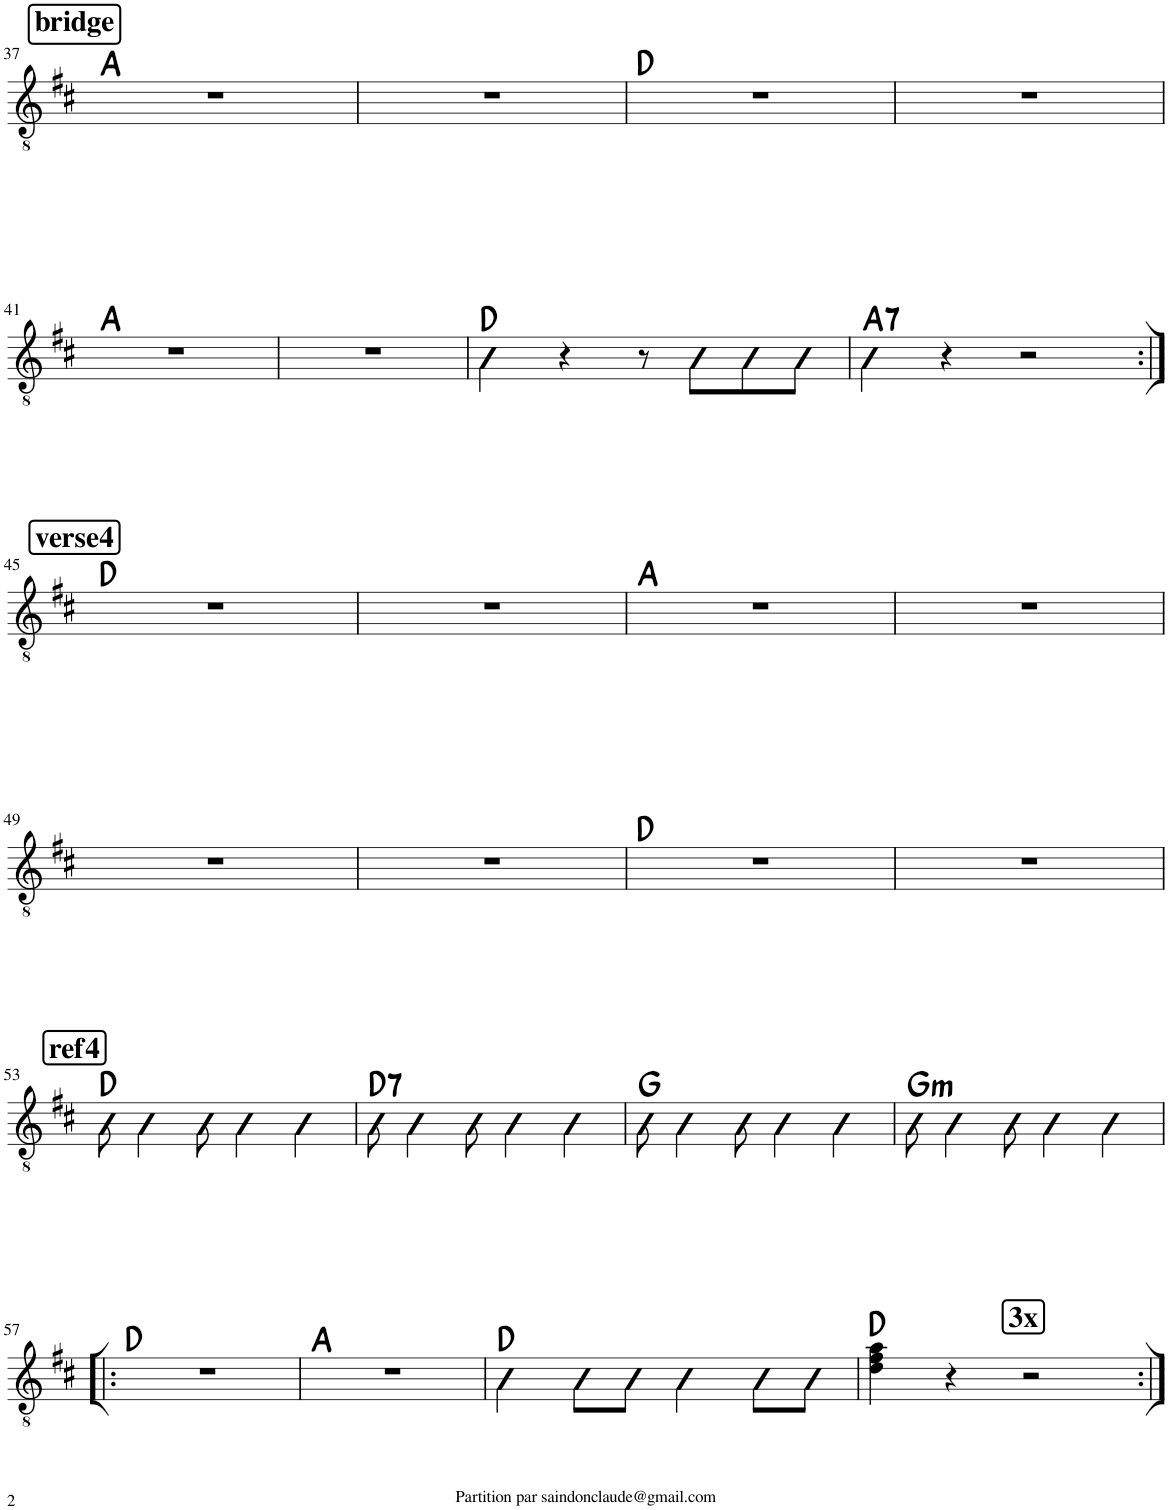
**kern	**harte
*part1	*part1
*staff1	*
*I"Classical Guitar	*
*I'Guit.	*
!!LO:PB:g=z
*clefGv2	*
*k[f#c#]	*
*M4/4	*
!!LO:REH:place=s1:a:B:rj:fs=14:t=bridge
=37	=37
1r	A:maj
=38	=38
1r	.
=39	=39
1r	D:maj
=40	=40
1r	.
!!LO:LB:g=z
=41	=41
1r	A:maj
=42	=42
1r	.
=43	=43
4d\ 4f#\ 4a\	D:maj
4r	.
8r	.
8d\L	.
8d\	.
8d\J	.
=44	=44
!	!LO:H:kt=7
4d\	A:7
4r	.
2r	.
!!LO:LB:g=z
!!LO:REH:place=s1:a:B:rj:fs=14:t=verse4
=45:|!	=45:|!
1r	D:maj
=46	=46
1r	.
=47	=47
1r	A:maj
=48	=48
1r	.
!!LO:LB:g=z
=49	=49
1r	.
=50	=50
1r	.
=51	=51
1r	D:maj
=52	=52
1r	.
!!LO:LB:g=z
!!LO:REH:place=s1:a:B:rj:fs=14:t=ref4
=53	=53
8d\	D:maj
4d\	.
8d\	.
4d\	.
4d\	.
=54	=54
!	!LO:H:kt=7
8d\	D:7
4d\	.
8d\	.
4d\	.
4d\	.
=55	=55
8d\	G:maj
4d\	.
8d\	.
4d\	.
4d\	.
=56	=56
!	!LO:H:kt=m
8d\	G:min
4d\	.
8d\	.
4d\	.
4d\	.
!!LO:LB:g=z
=57!|:	=57!|:
1r	D:maj
=58	=58
1r	A:maj
=59	=59
4d\	D:maj
8d\L	.
8d\J	.
4d\	.
8d\L	.
8d\J	.
!!LO:REH:place=s1:a:B:rj:fs=14:t=3x:qo=2
=60	=60
4d\ 4f#\ 4a\	D:maj
4r	.
2r	.
=:|!	=:|!
*-	*-
